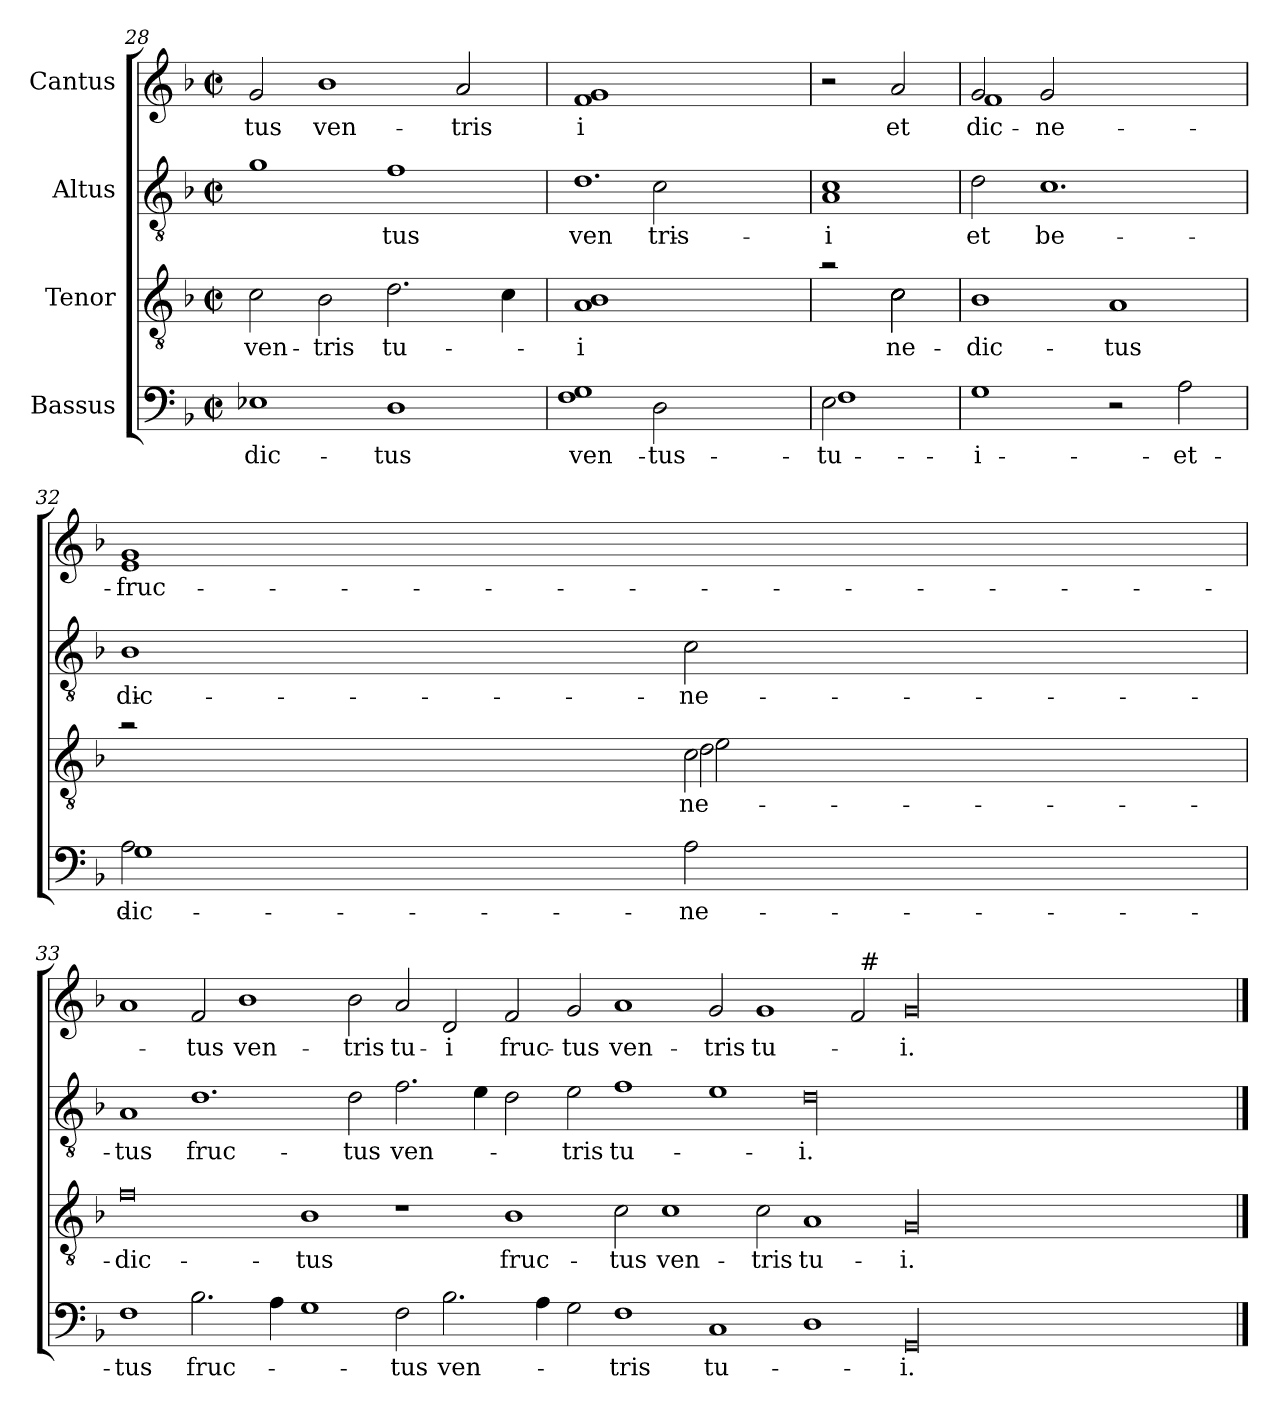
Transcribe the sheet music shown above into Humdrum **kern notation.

**kern	**text	**kern	**text	**kern	**text	**kern	**text
*part4	*part4	*part3	*part3	*part2	*part2	*part1	*part1
*staff4	*staff4	*staff3	*staff3	*staff2	*staff2	*staff1	*staff1
*I"Bassus	*	*I"Tenor	*	*I"Altus	*	*I"Cantus	*
*clefF4	*	*clefGv2	*	*clefGv2	*	*clefG2	*
*k[b-]	*	*k[b-]	*	*k[b-]	*	*k[b-]	*
*F:	*	*F:	*	*F:	*	*F:	*
*M2/2	*	*M2/2	*	*M2/2	*	*M2/2	*
*met(c|)	*	*met(c|)	*	*met(c|)	*	*met(c|)	*
=28	=28	=28	=28	=28	=28	=28	=28
!	!LO:LY:b	!	!LO:LY:b	!	!	!	!LO:LY:b
1E-X	-dic-	2c\	ven-	1g	.	2g/	-tus
!	!	!	!LO:LY:b	!	!	!	!LO:LY:b
.	.	2B-\	-tris	.	.	1b-	ven-
!	!LO:LY:b	!	!LO:LY:b	!	!LO:LY:b	!	!
1D	-tus	2.d\	tu-	1f	-tus	.	.
!	!	!	!	!	!	!	!LO:LY:b
.	.	.	.	.	.	2a/	-tris
.	.	4c\	.	.	.	.	.
!!LO:LB:g=z
=29	=29	=29	=29	=29	=29	=29	=29
*^	*	*	*	*	*	*	*
!	!	!LO:LY:b	!	!LO:LY:b:rj	!	!LO:LY:b	!	!LO:LY:b
*	*^	*	*	*	*^	*	*	*
32ryy	1F 1G	2ryy	-ven-	1A 1B-	-i	1.d	2ryy	ven-	1f 1g	-i
2ryy	.	.	.	.	.	.	.	.	.	.
!	!	!	!LO:LY:b	!	!	!	!	!LO:LY:b	!	!
.	.	2D\	-tus	.	.	.	2c\	-tris	.	.
2ryy	.	.	.	.	.	.	.	.	.	.
.	2ryy	2ryy	.	2ryy	.	.	2ryy	.	2ryy	.
4...ryy	.	.	.	.	.	.	.	.	.	.
*v	*v	*v	*	*	*	*v	*v	*	*	*
=30	=30	=30	=30	=30	=30	=30	=30
!	!LO:LY:b	!	!	!	!	!	!
*^	*	*	*	*	*	*	*
!	!	!LO:LY:b	!	!	!	!LO:LY:b	!	!
*	*	*	*^	*	*	*	*	*
*	*	*	*	*^	*	*	*	*	*
2E\	1F	tu-	2ra	2ryy	2ryy	.	1A 1c	-i	2r	.
!	!	!	!	!	!	!LO:LY:b	!	!	!	!
!	!	!	!	!	!	!LO:LY:b	!	!	!	!
!	!	!	!	!	!	!LO:LY:b	!	!	!	!LO:LY:b
2ryy	.	.	2c\	2c\	2c\	-ne-	.	.	2a/	et
*v	*v	*	*	*	*	*	*	*	*	*
=31	=31	=31	=31	=31	=31	=31	=31	=31	=31
!	!LO:LY:b:rj	!	!	!	!LO:LY:b	!	!LO:LY:b	!	!LO:LY:b
*	*	*	*	*	*	*	*	*^	*
!	!	!	!	!	!	!	!	!	!	!LO:LY:b
*	*	*v	*v	*v	*	*	*	*	*	*
1G	-i	1B-	-dic-	2d\	et	2g/	1f	-dic-
!	!	!	!	!	!LO:LY:b	!	!	!LO:LY:b
.	.	.	.	1.c	be-	2g/	.	-ne-
!	!	!	!LO:LY:b	!	!	!	!	!
2r	.	1A	-tus	.	.	1ryy	1ryy	.
!	!LO:LY:b	!	!	!	!	!	!	!
2A\	et	.	.	.	.	.	.	.
*	*	*	*	*	*	*v	*v	*
=32	=32	=32	=32	=32	=32	=32	=32
!	!LO:LY:b	!	!	!	!	!	!
*^	*	*	*	*	*	*	*
!	!	!LO:LY:b	!	!	!	!LO:LY:b	!	!LO:LY:b
*	*	*	*^	*	*^	*	*	*
*	*	*	*	*^	*	*	*	*	*	*
2A\	1G	-dic-	2ra	2ryy	2ryy	.	2ryy	1B-	-dic-	1e 1g	fruc-
!	!	!LO:LY:b	!	!	!	!LO:LY:b	!	!	!	!	!
!	!	!	!	!	!	!LO:LY:b	!	!	!	!	!
!	!	!	!	!	!	!LO:LY:b	!	!	!LO:LY:b	!	!
2A\	.	-ne-	2c\	2d\	2e\	-ne-	2c\	.	-ne-	.	.
*v	*v	*	*	*	*	*	*v	*v	*	*	*
!!LO:LB:g=z
=33	=33	=33	=33	=33	=33	=33	=33	=33	=33
!	!LO:LY:b	!	!	!	!LO:LY:b:rj	!	!LO:LY:b	!	!
*	*	*v	*v	*v	*	*	*	*^	*
1F	-tus	0f	-dic-	1A	-tus	1a	1ryy	.
!	!LO:LY:b	!	!	!	!LO:LY:b	!	!	!LO:LY:b
2.B-\	fruc-	.	.	1.d	fruc-	2f/	1ryy	-tus
!	!	!	!	!	!	!	!	!LO:LY:b
.	.	.	.	.	.	1b-	.	ven-
4A\	.	.	.	.	.	.	.	.
!	!	!	!LO:LY:b	!	!	!	!	!
1G	.	1B-	-tus	.	.	.	1ryy	.
!	!	!	!	!	!LO:LY:b	!	!	!LO:LY:b
.	.	.	.	2d\	-tus	2b-\	.	-tris
!	!LO:LY:b	!	!	!	!LO:LY:b	!	!	!LO:LY:b
2F\	-tus	1r	.	2.f\	ven-	2a/	1ryy	tu-
!	!LO:LY:b	!	!	!	!	!	!	!LO:LY:b:rj
2.B-\	ven-	.	.	.	.	2d/	.	-i
.	.	.	.	4e\	.	.	.	.
!	!	!	!LO:LY:b	!	!	!	!	!LO:LY:b
.	.	1B-	fruc-	2d\	.	2f/	1ryy	fruc-
4A\	.	.	.	.	.	.	.	.
!	!	!	!	!	!LO:LY:b	!	!	!LO:LY:b
2G\	.	.	.	2e\	-tris	2g/	.	-tus
!	!LO:LY:b	!	!LO:LY:b	!	!LO:LY:b	!	!	!LO:LY:b
1F	-tris	2c\	-tus	1f	tu-	1a	1ryy	ven-
!	!	!	!LO:LY:b	!	!	!	!	!
.	.	1c	ven-	.	.	.	.	.
!	!LO:LY:b	!	!	!	!	!	!	!LO:LY:b
1C	tu-	.	.	1e	.	2g/	1ryy	-tris
!	!	!	!LO:LY:b	!	!	!	!	!LO:LY:b
.	.	2c\	-tris	.	.	1g	.	tu-
!	!	!	!LO:LY:b	!	!LO:LY:b:rj	!	!	!
1D	.	1A	tu-	00d	-i.	.	2ryy	.
.	.	.	.	.	.	2f/	32ryy	.
!	!	!	!	!	!	!	!LO:TX:a:t=#	!
.	.	.	.	.	.	.	1ryy	.
!	!LO:LY:b:rj	!	!LO:LY:b:rj	!	!	!	!	!LO:LY:b:rj
00GG	-i.	00G	-i.	.	.	00g	.	-i.
.	.	.	.	.	.	.	1ryy	.
.	.	.	.	.	.	.	1ryy	.
.	.	.	.	.	.	.	1ryy	.
.	.	.	.	1ryy	.	.	.	.
.	.	.	.	.	.	.	4...ryy	.
*	*	*	*	*	*	*v	*v	*
==	==	==	==	==	==	==	==
*-	*-	*-	*-	*-	*-	*-	*-
